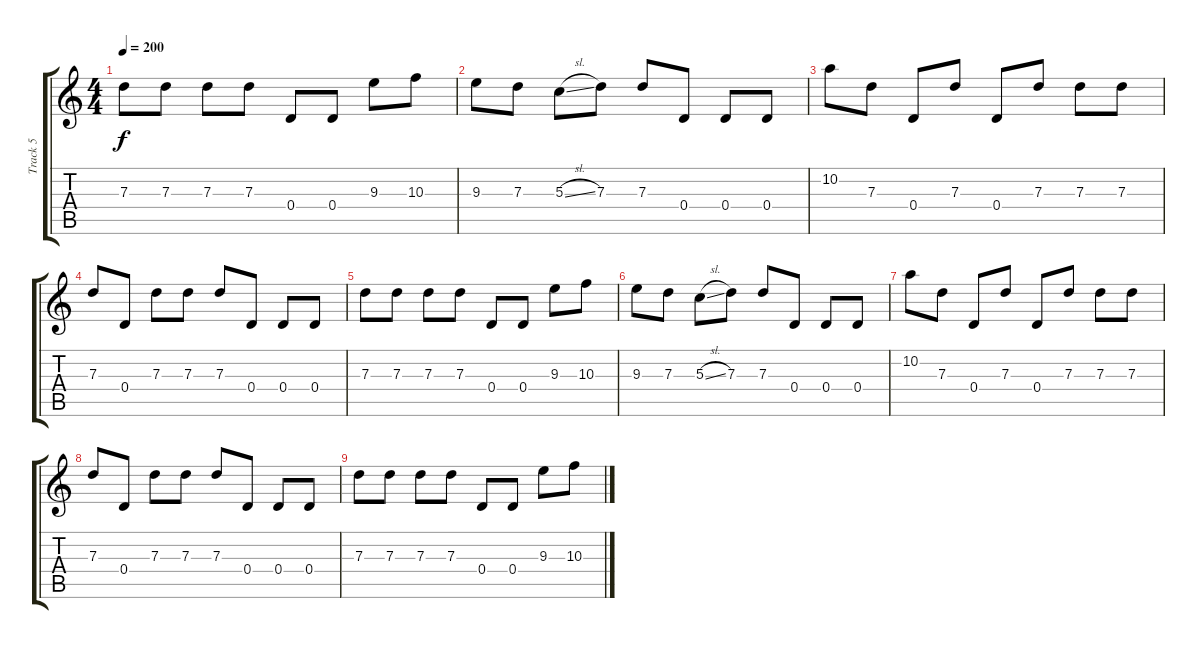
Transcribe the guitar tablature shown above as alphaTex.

\track ("Track 5" "Track 5") {instrument overdrivenguitar}
\staff {score tabs}
\tuning (E4 B3 G3 D3 A2 D2) {hide}
\ts (4 4)
\tempo 200
\clef g2
\ks c
7.3.8{dy f} 7.3.8 7.3.8 7.3.8 0.4.8 0.4.8 9.3.8 10.3.8 |
9.3.8 7.3.8 5.3{sl}.8 7.3.8 7.3.8 0.4.8 0.4.8 0.4.8 |
10.2.8 7.3.8 0.4.8 7.3.8 0.4.8 7.3.8 7.3.8 7.3.8 |
7.3.8 0.4.8 7.3.8 7.3.8 7.3.8 0.4.8 0.4.8 0.4.8 |
7.3.8 7.3.8 7.3.8 7.3.8 0.4.8 0.4.8 9.3.8 10.3.8 |
9.3.8 7.3.8 5.3{sl}.8 7.3.8 7.3.8 0.4.8 0.4.8 0.4.8 |
10.2.8 7.3.8 0.4.8 7.3.8 0.4.8 7.3.8 7.3.8 7.3.8 |
7.3.8 0.4.8 7.3.8 7.3.8 7.3.8 0.4.8 0.4.8 0.4.8 |
7.3.8 7.3.8 7.3.8 7.3.8 0.4.8 0.4.8 9.3.8 10.3.8
